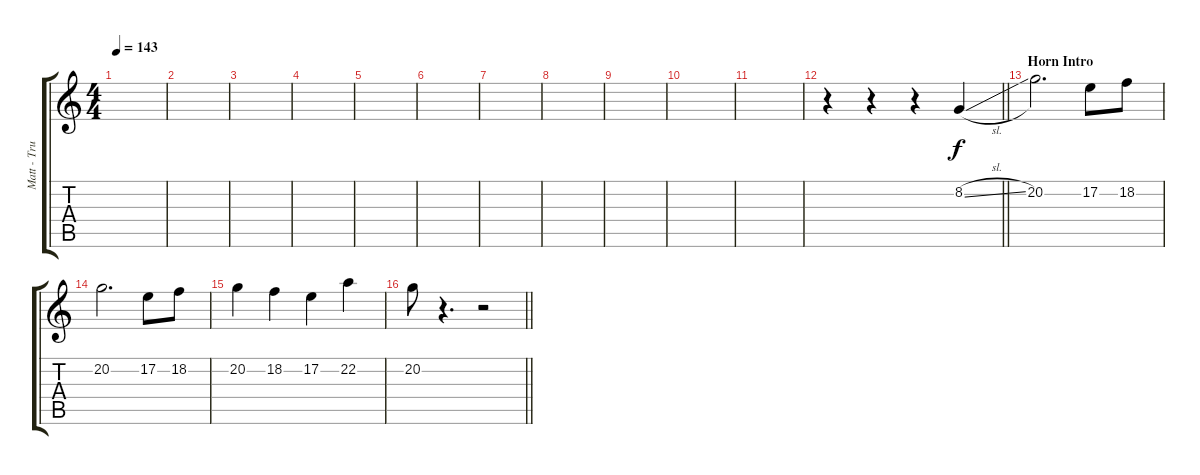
\track ("Matt - Trumpet" "Matt - Tru") {instrument trumpet}
\staff {score tabs}
\tuning (E4 B3 G3 D3 A2 E2) {hide}
\ts (4 4)
\tempo 143
\clef g2
\ks c
|
|
|
|
|
|
|
|
|
|
|
\barLineRight lightlight
r.4 r.4 r.4 8.2{sl}.4 |
\section ("" "Horn Intro")
20.2.2{d} 17.2.8 18.2.8 |
20.2.2{d} 17.2.8 18.2.8 |
20.2.4 18.2.4 17.2.4 22.2.4 |
\barLineRight lightlight
20.2.8 r.4{d} r.2
